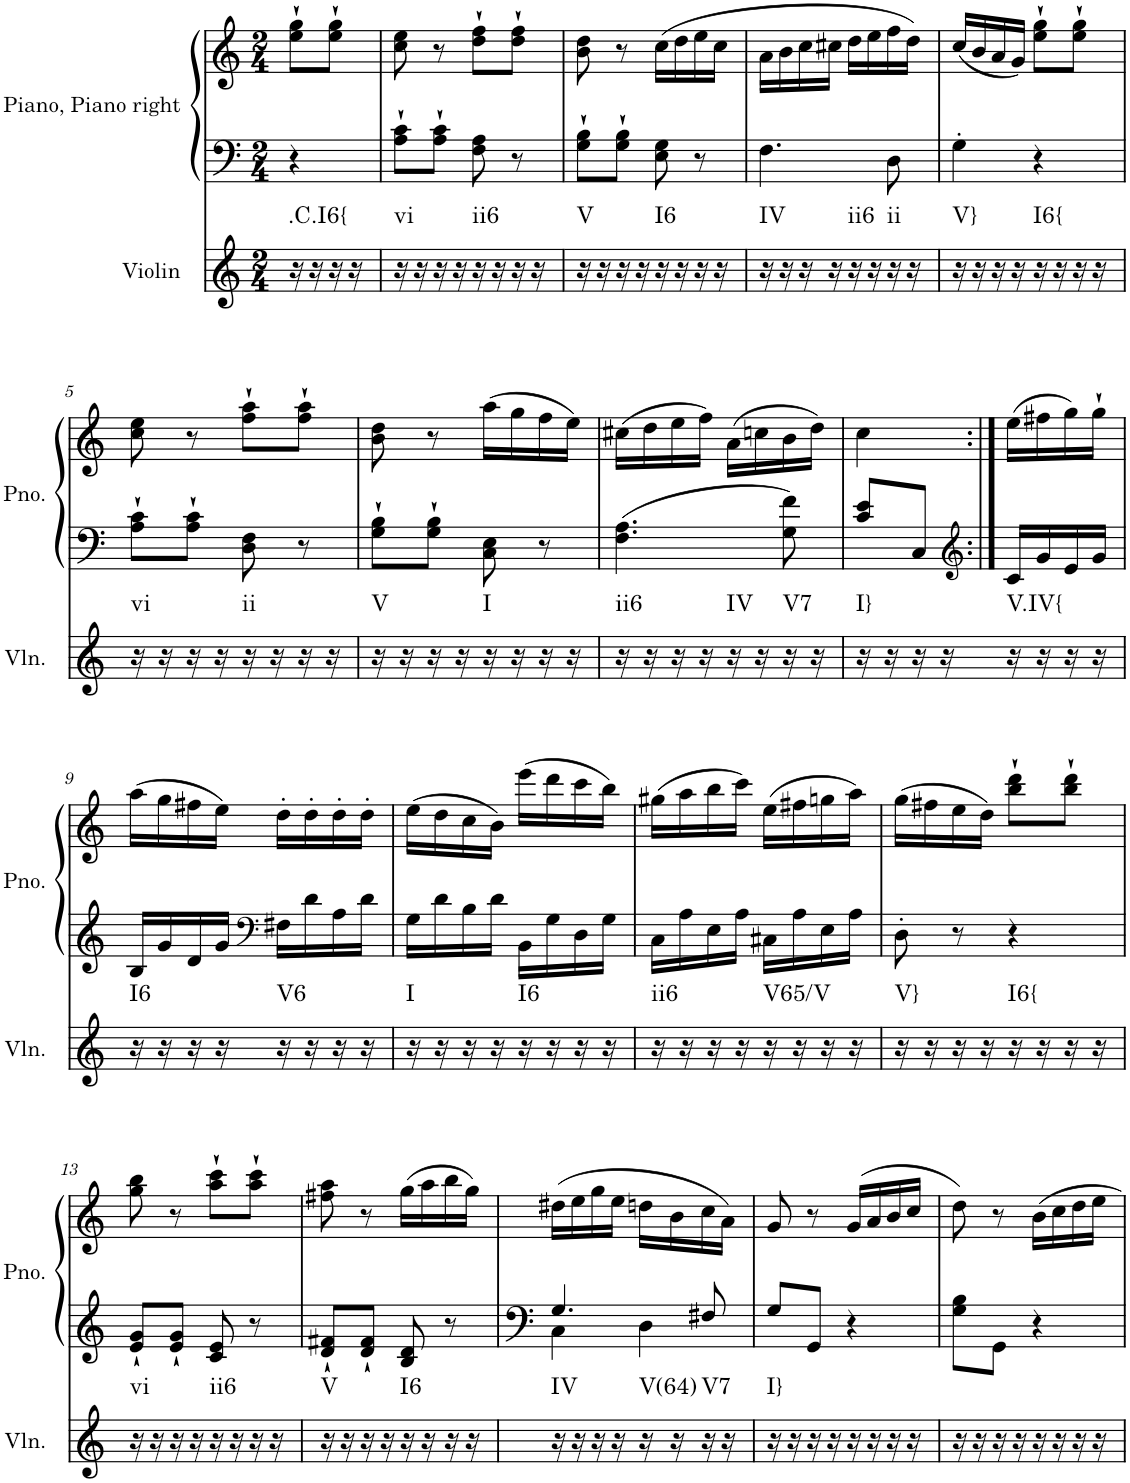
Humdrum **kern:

**kern	**harte	**kern	**kern
*part2	*part2	*part1	*part1
*staff3	*	*staff2	*staff1
*I"Violin	*	*I"Piano, Piano right	*
*I'Vln.	*	*I'Pno.	*
*clefG2	*	*clefF4	*clefG2
*k[]	*	*k[]	*k[]
*M2/4	*	*M2/4	*M2/4
=	=	=	=
!	!LO:H:kt=.C.I6{	!	!
16r	N	4r	8ee\` 8gg\`L
16r	.	.	.
16r	.	.	8ee\` 8gg\`J
16r	.	.	.
=1	=1	=1	=1
!	!LO:H:kt=vi	!	!
16r	N	8A\` 8c\`L	8cc\ 8ee\
16r	.	.	.
16r	.	8A\` 8c\`J	8r
16r	.	.	.
!	!LO:H:kt=ii6	!	!
16r	N	8F\ 8A\	8dd\` 8ff\`L
16r	.	.	.
16r	.	8r	8dd\` 8ff\`J
16r	.	.	.
=2	=2	=2	=2
!	!LO:H:kt=V	!	!
16r	N	8G\` 8B\`L	8b\ 8dd\
16r	.	.	.
16r	.	8G\` 8B\`J	8r
16r	.	.	.
!	!LO:H:kt=I6	!	!
16r	N	8E\ 8G\	(16cc\LL
16r	.	.	16dd\
16r	.	8r	16ee\
16r	.	.	16cc\JJ
=3	=3	=3	=3
!	!LO:H:kt=IV	!	!
16r	N	4.F\	16a\LL
16r	.	.	16b\
16r	.	.	16cc\
16r	.	.	16cc#X\JJ
!	!LO:H:kt=ii6	!	!
16r	N	.	16dd\LL
16r	.	.	16ee\
!	!LO:H:kt=ii	!	!
16r	N	8D\	16ff\
16r	.	.	16dd\JJ)
=4	=4	=4	=4
!	!LO:H:kt=V}	!	!
16r	N	4G'\	(16cc/LL
16r	.	.	16b/
16r	.	.	16a/
16r	.	.	16g/JJ)
!	!LO:H:kt=I6{	!	!
16r	N	4r	8ee\` 8gg\`L
16r	.	.	.
16r	.	.	8ee\` 8gg\`J
16r	.	.	.
!!LO:LB:g=z
=5	=5	=5	=5
!	!LO:H:kt=vi	!	!
16r	N	8A\` 8c\`L	8cc\ 8ee\
16r	.	.	.
16r	.	8A\` 8c\`J	8r
16r	.	.	.
!	!LO:H:kt=ii	!	!
16r	N	8D\ 8F\	8ff\` 8aa\`L
16r	.	.	.
16r	.	8r	8ff\` 8aa\`J
16r	.	.	.
=6	=6	=6	=6
!	!LO:H:kt=V	!	!
16r	N	8G\` 8B\`L	8b\ 8dd\
16r	.	.	.
16r	.	8G\` 8B\`J	8r
16r	.	.	.
!	!LO:H:kt=I	!	!
16r	N	8C\ 8E\	(16aa\LL
16r	.	.	16gg\
16r	.	8r	16ff\
16r	.	.	16ee\JJ)
=7	=7	=7	=7
!	!LO:H:kt=ii6	!	!
16r	N	4.F\ 4.A\	(16cc#X\LL
16r	.	.	16dd\
16r	.	.	16ee\
16r	.	.	16ff\JJ)
!	!LO:H:kt=IV	!	!
16r	N	.	(16a\LL
16r	.	.	16ccn\
!	!LO:H:kt=V7	!	!
16r	N	8G\ 8f\	16b\
16r	.	.	16dd\JJ)
=8	==8	==8	==8
!	!LO:H:kt=I}	!	!
16r	N	8c/ 8e/L	4cc\
16r	.	.	.
16r	.	8C/J	.
16r	.	.	.
*	*	*clefG2	*
!	!LO:H:kt=V.IV{	!	!
16r	N	16c/LL	(16ee\LL
16r	.	16g/	16ff#X\
16r	.	16e/	16gg\)
16r	.	16g/JJ	16gg`\JJ
!!LO:LB:g=z
=9	=9	=9	=9
!	!LO:H:kt=I6	!	!
16r	N	16B/LL	(16aa\LL
16r	.	16g/	16gg\
16r	.	16d/	16ff#X\
16r	.	16g/JJ	16ee\JJ)
*	*	*clefF4	*
!	!LO:H:kt=V6	!	!
16r	N	16F#X\LL	16dd'\LL
16r	.	16d\	16dd'\
16r	.	16A\	16dd'\
16r	.	16d\JJ	16dd'\JJ
=10	=10	=10	=10
!	!LO:H:kt=I	!	!
16r	N	16G\LL	(16ee\LL
16r	.	16d\	16dd\
16r	.	16B\	16cc\
16r	.	16d\JJ	16b\JJ)
!	!LO:H:kt=I6	!	!
16r	N	16BB\LL	(16eee\LL
16r	.	16G\	16ddd\
16r	.	16D\	16ccc\
16r	.	16G\JJ	16bb\JJ)
=11	=11	=11	=11
!	!LO:H:kt=ii6	!	!
16r	N	16C\LL	(16gg#X\LL
16r	.	16A\	16aa\
16r	.	16E\	16bb\
16r	.	16A\JJ	16ccc\JJ)
!	!LO:H:kt=V65/V	!	!
16r	N	16C#X\LL	(16ee\LL
16r	.	16A\	16ff#X\
16r	.	16E\	16ggn\
16r	.	16A\JJ	16aa\JJ)
=12	=12	=12	=12
!	!LO:H:kt=V}	!	!
16r	N	8D'\	(16gg\LL
16r	.	.	16ff#X\
16r	.	8r	16ee\
16r	.	.	16dd\JJ)
!	!LO:H:kt=I6{	!	!
16r	N	4r	8bb\` 8ddd\`L
16r	.	.	.
16r	.	.	8bb\` 8ddd\`J
16r	.	.	.
!!LO:LB:g=z
=13	=13	=13	=13
!	!LO:H:kt=vi	!	!
16r	N	8e/` 8g/`L	8gg\ 8bb\
16r	.	.	.
16r	.	8e/` 8g/`J	8r
16r	.	.	.
!	!LO:H:kt=ii6	!	!
16r	N	8c/ 8e/	8aa\` 8ccc\`L
16r	.	.	.
16r	.	8r	8aa\` 8ccc\`J
16r	.	.	.
=14	=14	=14	=14
!	!LO:H:kt=V	!	!
16r	N	8d/` 8f#X/`L	8ff#X\ 8aa\
16r	.	.	.
16r	.	8d/` 8f#/`J	8r
16r	.	.	.
!	!LO:H:kt=I6	!	!
16r	N	8B/ 8d/	(16gg\LL
16r	.	.	16aa\
16r	.	8r	16bb\
16r	.	.	16gg\JJ)
=15	=15	=15	=15
*	*	*^	*
!	!LO:H:kt=IV	!	!	!
16r	N	4.G/	4C\	(16dd#X\LL
16r	.	.	.	16ee\
16r	.	.	.	16gg\
16r	.	.	.	16ee\JJ
!	!LO:H:kt=V(64)	!	!	!
16r	N	.	4D\	16ddn\LL
16r	.	.	.	16b\
!	!LO:H:kt=V7	!	!	!
16r	N	8F#X/	.	16cc\
16r	.	.	.	16a\JJ)
*	*	*v	*v	*
=16	=16	=16	=16
!	!LO:H:kt=I}	!	!
16r	N	8G/L	8g/
16r	.	.	.
16r	.	8GG/J	8r
16r	.	.	.
16r	.	4r	(>16g/LL
16r	.	.	16a/
16r	.	.	16b/
16r	.	.	16cc/JJ
=17	=17	=17	=17
16r	.	8G\ 8B\L	8dd\)
16r	.	.	.
16r	.	8GG\J	8r
16r	.	.	.
16r	.	4r	16b\LL
16r	.	.	16cc\
16r	.	.	16dd\
16r	.	.	16ee\JJ
=	=	=	=
*-	*-	*-	*-
